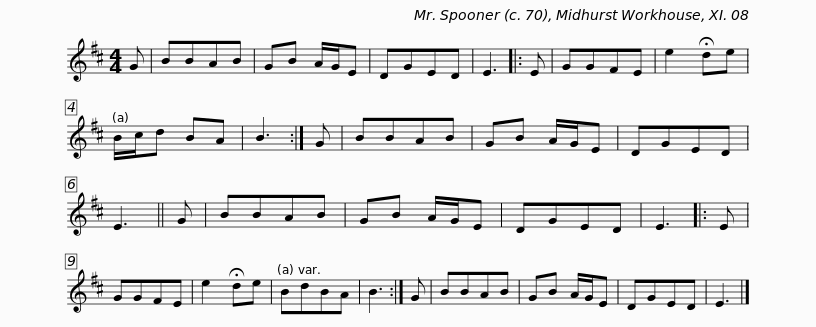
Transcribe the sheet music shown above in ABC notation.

X:1
L:1/8
M:4/4
I:linebreak $
K:D
V:1 treble
V:1
 G | BBAB | GB A/G/E | DGED | E3 |: %5
 E | GGFE | e2 !fermata!de |$ B/c/d BA | B3 :| %10
 G | BBAB | GB A/G/E | DGED | E3 || %15
 G |$ BBAB | GB A/G/E | DGED | E3 |: %20
 E | GGFE | e2 !fermata!de | BdBA |$ B3 :| %25
 G | BBAB | GB A/G/E | DGED | E3 |] %30
